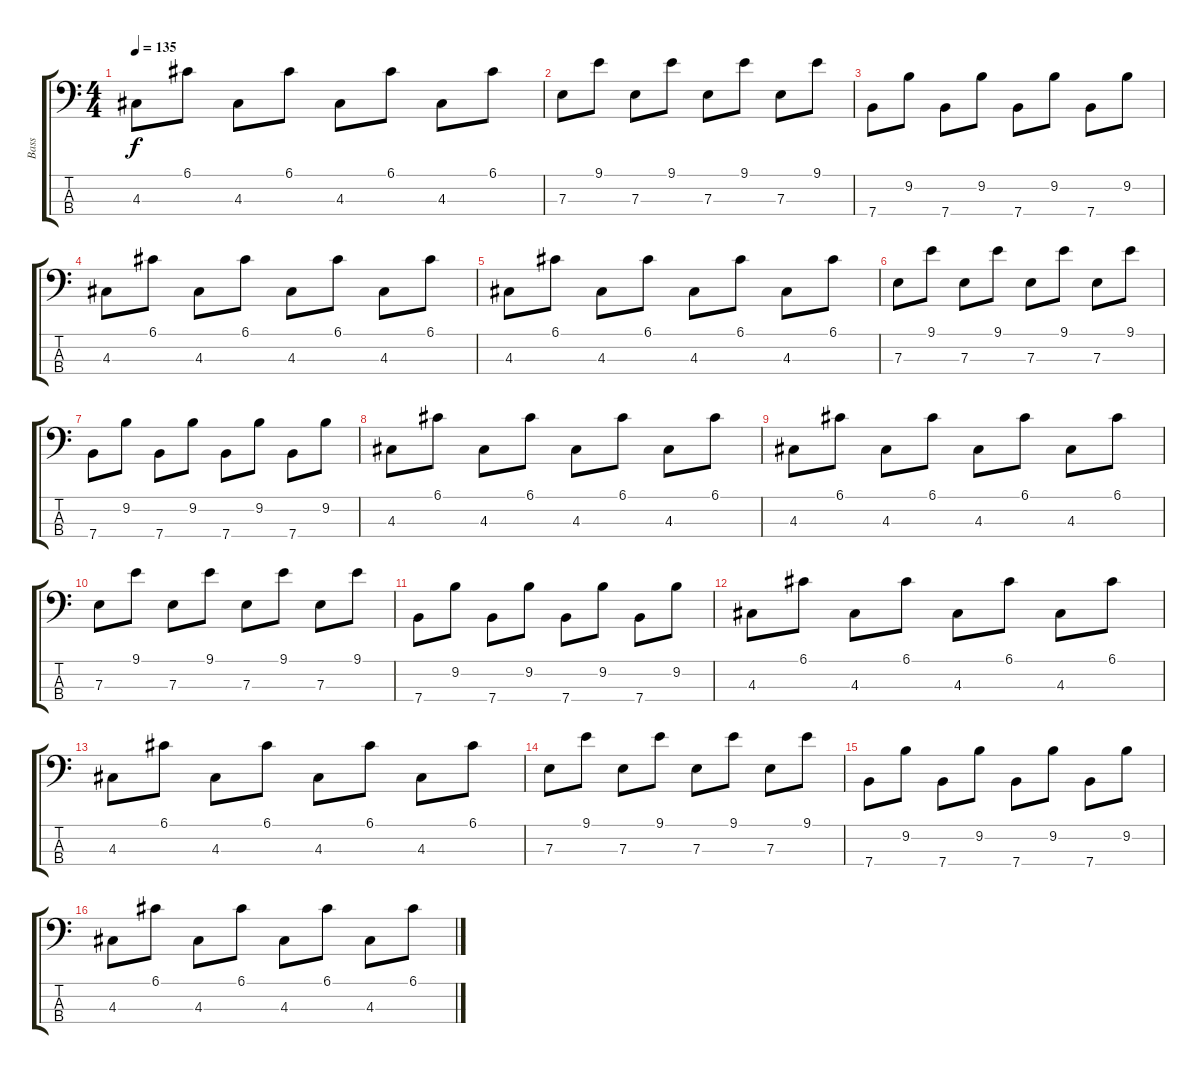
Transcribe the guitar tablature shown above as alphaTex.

\track ("Bass" "Bass") {instrument electricbasspick}
\staff {score tabs}
\tuning (G2 D2 A1 E1) {hide}
\ts (4 4)
\tempo 135
\clef f4
\ks c
4.3.8{dy f} 6.1.8 4.3.8 6.1.8 4.3.8 6.1.8 4.3.8 6.1.8 |
7.3.8 9.1.8 7.3.8 9.1.8 7.3.8 9.1.8 7.3.8 9.1.8 |
7.4.8 9.2.8 7.4.8 9.2.8 7.4.8 9.2.8 7.4.8 9.2.8 |
4.3.8 6.1.8 4.3.8 6.1.8 4.3.8 6.1.8 4.3.8 6.1.8 |
4.3.8 6.1.8 4.3.8 6.1.8 4.3.8 6.1.8 4.3.8 6.1.8 |
7.3.8 9.1.8 7.3.8 9.1.8 7.3.8 9.1.8 7.3.8 9.1.8 |
7.4.8 9.2.8 7.4.8 9.2.8 7.4.8 9.2.8 7.4.8 9.2.8 |
4.3.8 6.1.8 4.3.8 6.1.8 4.3.8 6.1.8 4.3.8 6.1.8 |
4.3.8 6.1.8 4.3.8 6.1.8 4.3.8 6.1.8 4.3.8 6.1.8 |
7.3.8 9.1.8 7.3.8 9.1.8 7.3.8 9.1.8 7.3.8 9.1.8 |
7.4.8 9.2.8 7.4.8 9.2.8 7.4.8 9.2.8 7.4.8 9.2.8 |
4.3.8 6.1.8 4.3.8 6.1.8 4.3.8 6.1.8 4.3.8 6.1.8 |
4.3.8 6.1.8 4.3.8 6.1.8 4.3.8 6.1.8 4.3.8 6.1.8 |
7.3.8 9.1.8 7.3.8 9.1.8 7.3.8 9.1.8 7.3.8 9.1.8 |
7.4.8 9.2.8 7.4.8 9.2.8 7.4.8 9.2.8 7.4.8 9.2.8 |
4.3.8 6.1.8 4.3.8 6.1.8 4.3.8 6.1.8 4.3.8 6.1.8
